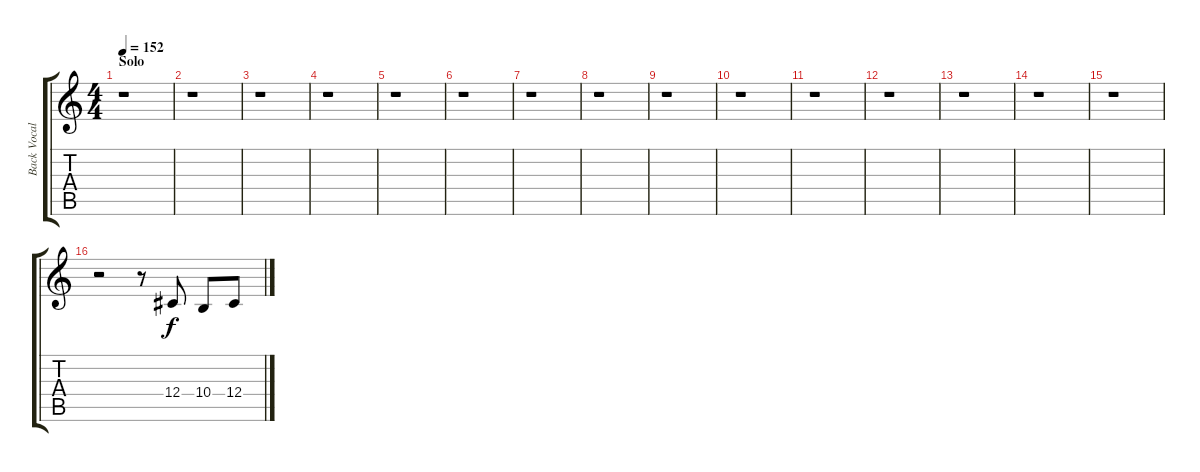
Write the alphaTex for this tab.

\track ("Back Vocal" "Back Vocal") {instrument cello}
\staff {score tabs}
\tuning (Eb4 Bb3 Gb3 Db3 Ab2 Eb2) {hide}
\ts (4 4)
\section ("" "Solo")
\tempo 152
\clef g2
\ks c
r.1{dy f} |
r.1 |
r.1 |
r.1 |
r.1 |
r.1 |
r.1 |
r.1 |
r.1 |
r.1 |
r.1 |
r.1 |
r.1 |
r.1 |
r.1 |
r.2 r.8 12.4.8 10.4.8 12.4.8
